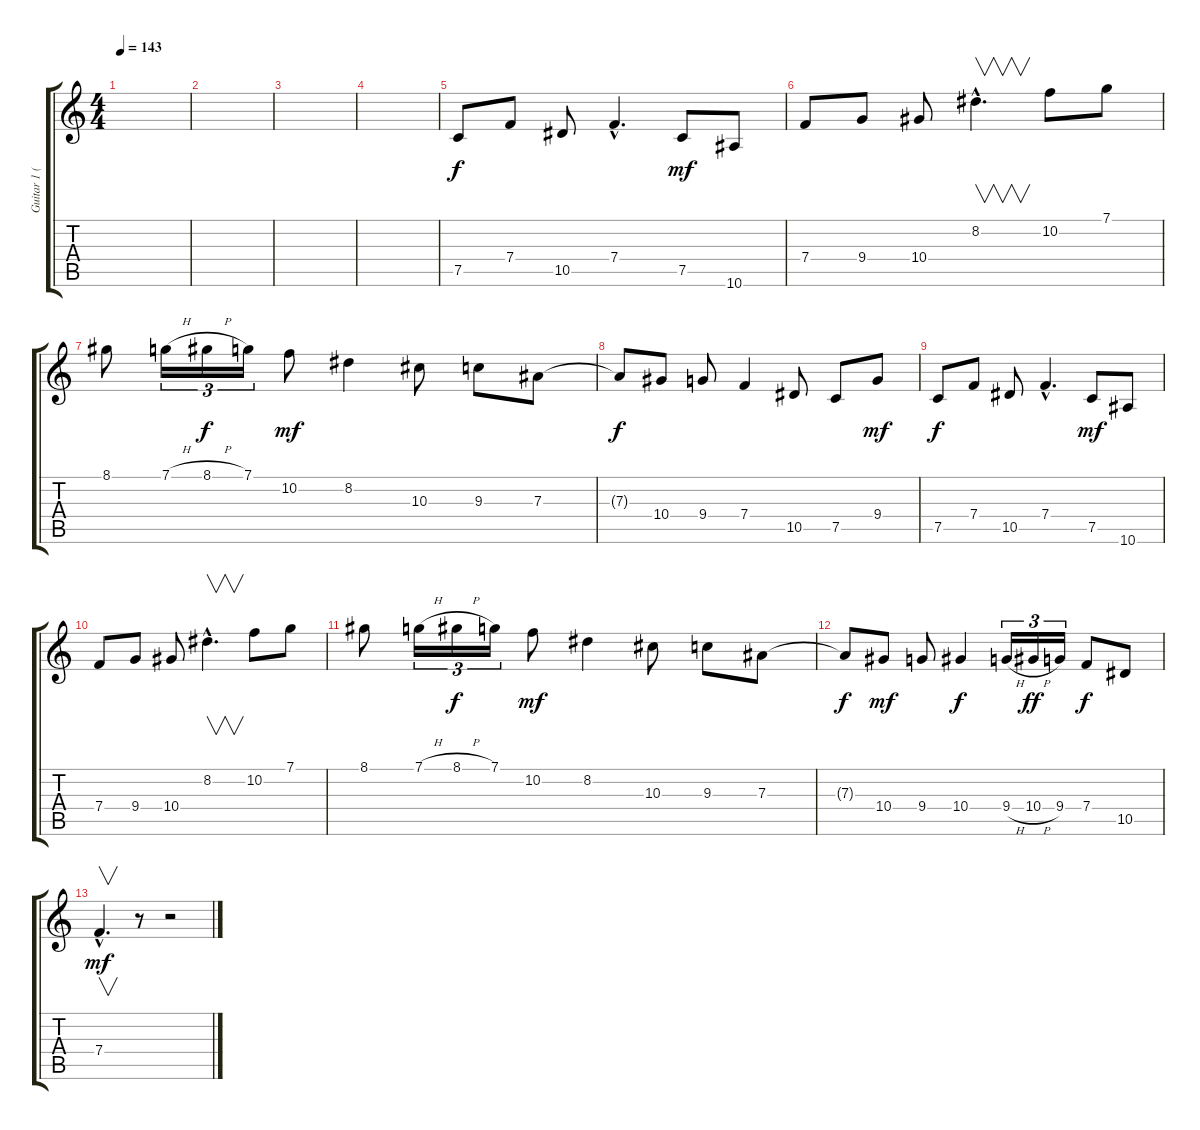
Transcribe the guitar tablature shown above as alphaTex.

\track ("Guitar 1 (Lead)" "Guitar 1 (") {instrument distortionguitar}
\staff {score tabs}
\tuning (C4 G3 Eb3 Bb2 F2 C2) {hide}
\ts (4 4)
\tempo 143
\clef g2
\ks c
|
|
|
|
7.5.8{balance 3} 7.4.8 10.5.8 7.4{hac}.4{d} 7.5.8{dy mf} 10.6.8 |
7.4.8 9.4.8 10.4.8 8.2{hac}.4{v d} 10.2.8 7.1.8 |
8.1.8 7.1{h}.16{tu (3 2)} 8.1{h}.16{tu (3 2) dy f} 7.1.16{tu (3 2)} 10.2.8{dy mf} 8.2.4 10.3.8 9.3.8 7.3.8 |
7.3{t}.8{dy f} 10.4.8 9.4.8 7.4.4 10.5.8 7.5.8 9.4.8{dy mf} |
7.5.8{dy f} 7.4.8 10.5.8 7.4{hac}.4{d} 7.5.8{dy mf} 10.6.8 |
7.4.8 9.4.8 10.4.8 8.2{hac}.4{v d} 10.2.8 7.1.8 |
8.1.8 7.1{h}.16{tu (3 2)} 8.1{h}.16{tu (3 2) dy f} 7.1.16{tu (3 2)} 10.2.8{dy mf} 8.2.4 10.3.8 9.3.8 7.3.8 |
7.3{t}.8{dy f} 10.4.8{dy mf} 9.4.8 10.4.4{dy f} 9.4{h}.16{tu (3 2)} 10.4{h}.16{tu (3 2) dy ff} 9.4.16{tu (3 2)} 7.4.8{dy f} 10.5.8 |
7.4{hac}.4{v d dy mf} r.8 r.2
